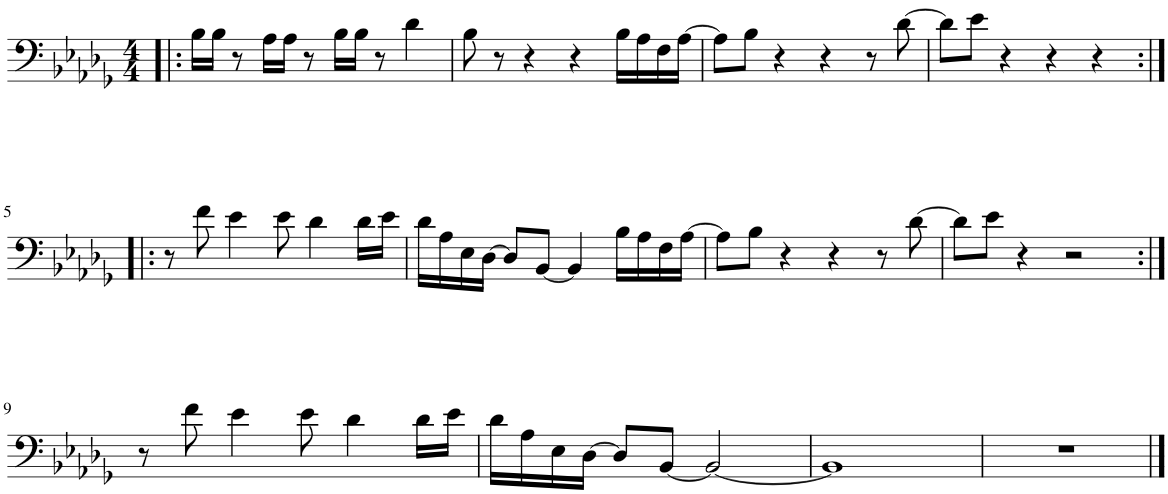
**kern
*part1
*staff1
*I"Trombone
*I'Tbn.
*clefF4
*k[b-e-a-d-g-]
*M4/4
=1!|:
16B-\LL
16B-\JJ
8r
16A-\LL
16A-\JJ
8r
16B-\LL
16B-\JJ
8r
4d-\
=2
8B-\
8r
4r
4r
16B-\LL
16A-\
16F\
[16A-\JJ
=3
8A-\L]
8B-\J
4r
4r
8r
[8d-\
=4
8d-\L]
8e-\J
4r
4r
4r
!!LO:LB:g=z
=5:|!|:
8r
8f\
4e-\
8e-\
4d-\
16d-\LL
16e-\JJ
=6
16d-\LL
16A-\
16E-\
[16D-\JJ
8D-/L]
[8BB-/J
4BB-/]
16B-\LL
16A-\
16F\
[16A-\JJ
=7
8A-\L]
8B-\J
4r
4r
8r
[8d-\
=8
8d-\L]
8e-\J
4r
2r
!!LO:LB:g=z
=9:|!
8r
8f\
4e-\
8e-\
4d-\
16d-\LL
16e-\JJ
=10
16d-\LL
16A-\
16E-\
[16D-\JJ
8D-/L]
[8BB-/J
2BB-/_
=11
1BB-]
=12
1r
==
*-
